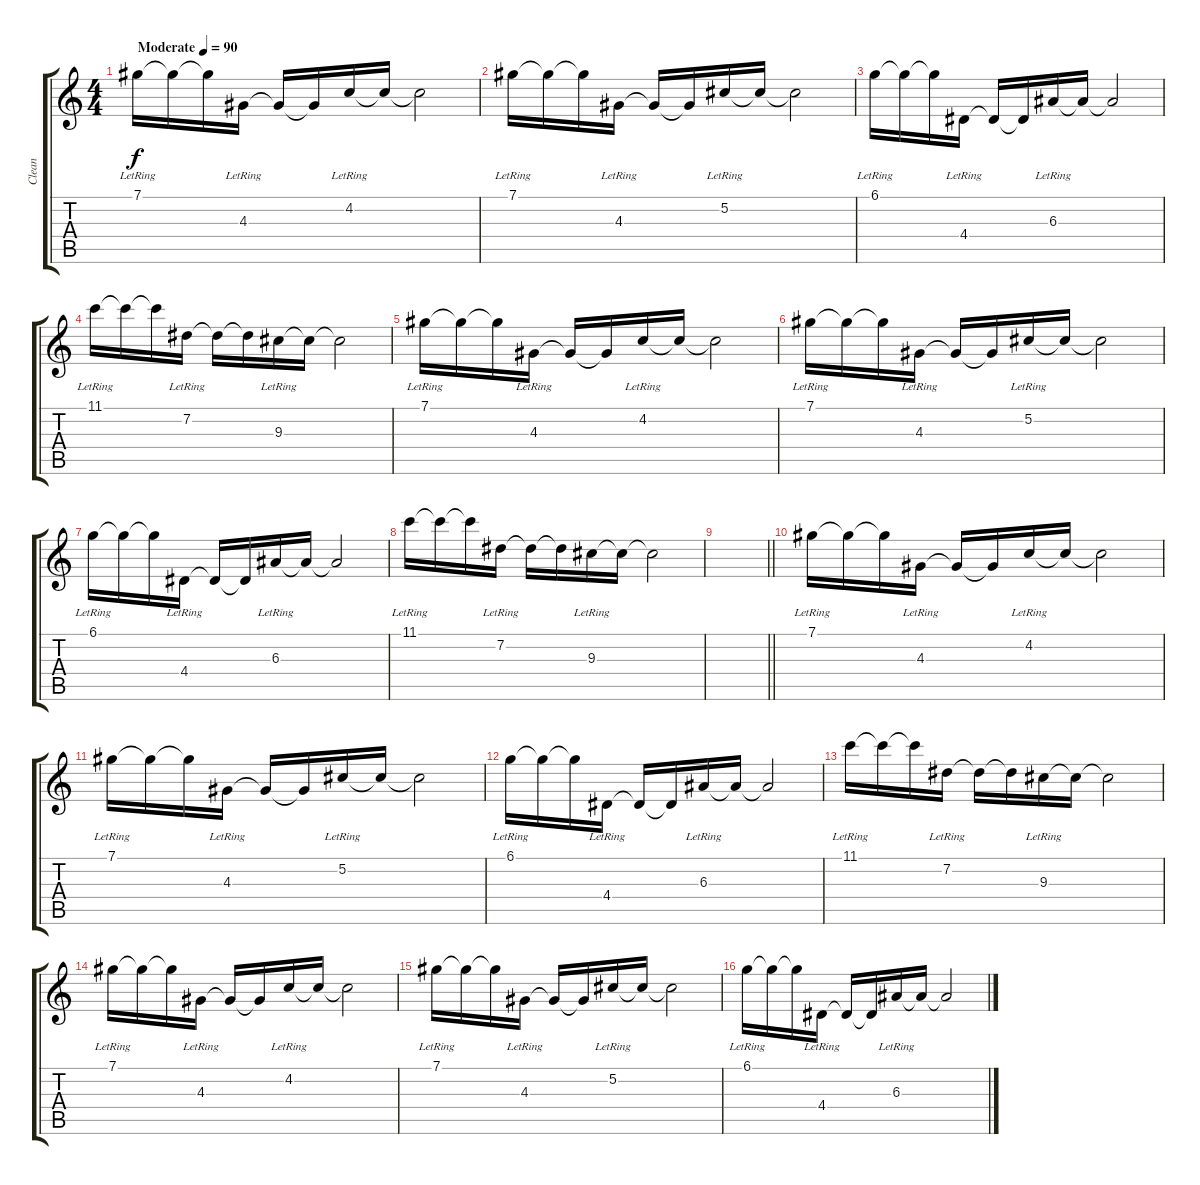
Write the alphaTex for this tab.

\track ("Clean" "Clean") {instrument electricguitarjazz}
\staff {score tabs}
\tuning (Db4 Ab3 E3 B2 Gb2 Db2) {hide}
\ts (4 4)
\section ("" "")
\tempo (90 "Moderate")
\clef g2
\ks c
7.1{lr}.16{dy f instrument electricguitarjazz} 7.1{t}.16 7.1{t}.16 4.3{lr}.16 4.3{t}.16 4.3{t}.16 4.2{lr}.16 4.2{t}.16 4.2{t}.2 |
7.1{lr}.16 7.1{t}.16 7.1{t}.16 4.3{lr}.16 4.3{t}.16 4.3{t}.16 5.2{lr}.16 5.2{t}.16 5.2{t}.2 |
6.1{lr}.16 6.1{t}.16 6.1{t}.16 4.4{lr}.16 4.4{t}.16 4.4{t}.16 6.3{lr}.16 6.3{t}.16 6.3{t}.2 |
11.1{lr}.16 11.1{t}.16 11.1{t}.16 7.2{lr}.16 7.2{t}.16 7.2{t}.16 9.3{lr}.16 9.3{t}.16 9.3{t}.2 |
7.1{lr}.16 7.1{t}.16 7.1{t}.16 4.3{lr}.16 4.3{t}.16 4.3{t}.16 4.2{lr}.16 4.2{t}.16 4.2{t}.2 |
7.1{lr}.16 7.1{t}.16 7.1{t}.16 4.3{lr}.16 4.3{t}.16 4.3{t}.16 5.2{lr}.16 5.2{t}.16 5.2{t}.2 |
6.1{lr}.16 6.1{t}.16 6.1{t}.16 4.4{lr}.16 4.4{t}.16 4.4{t}.16 6.3{lr}.16 6.3{t}.16 6.3{t}.2 |
11.1{lr}.16 11.1{t}.16 11.1{t}.16 7.2{lr}.16 7.2{t}.16 7.2{t}.16 9.3{lr}.16 9.3{t}.16 9.3{t}.2 |
\barLineRight lightlight
|
\section ("" "")
7.1{lr}.16 7.1{t}.16 7.1{t}.16 4.3{lr}.16 4.3{t}.16 4.3{t}.16 4.2{lr}.16 4.2{t}.16 4.2{t}.2 |
7.1{lr}.16 7.1{t}.16 7.1{t}.16 4.3{lr}.16 4.3{t}.16 4.3{t}.16 5.2{lr}.16 5.2{t}.16 5.2{t}.2 |
6.1{lr}.16 6.1{t}.16 6.1{t}.16 4.4{lr}.16 4.4{t}.16 4.4{t}.16 6.3{lr}.16 6.3{t}.16 6.3{t}.2 |
11.1{lr}.16 11.1{t}.16 11.1{t}.16 7.2{lr}.16 7.2{t}.16 7.2{t}.16 9.3{lr}.16 9.3{t}.16 9.3{t}.2 |
7.1{lr}.16 7.1{t}.16 7.1{t}.16 4.3{lr}.16 4.3{t}.16 4.3{t}.16 4.2{lr}.16 4.2{t}.16 4.2{t}.2 |
7.1{lr}.16 7.1{t}.16 7.1{t}.16 4.3{lr}.16 4.3{t}.16 4.3{t}.16 5.2{lr}.16 5.2{t}.16 5.2{t}.2 |
6.1{lr}.16 6.1{t}.16 6.1{t}.16 4.4{lr}.16 4.4{t}.16 4.4{t}.16 6.3{lr}.16 6.3{t}.16 6.3{t}.2
